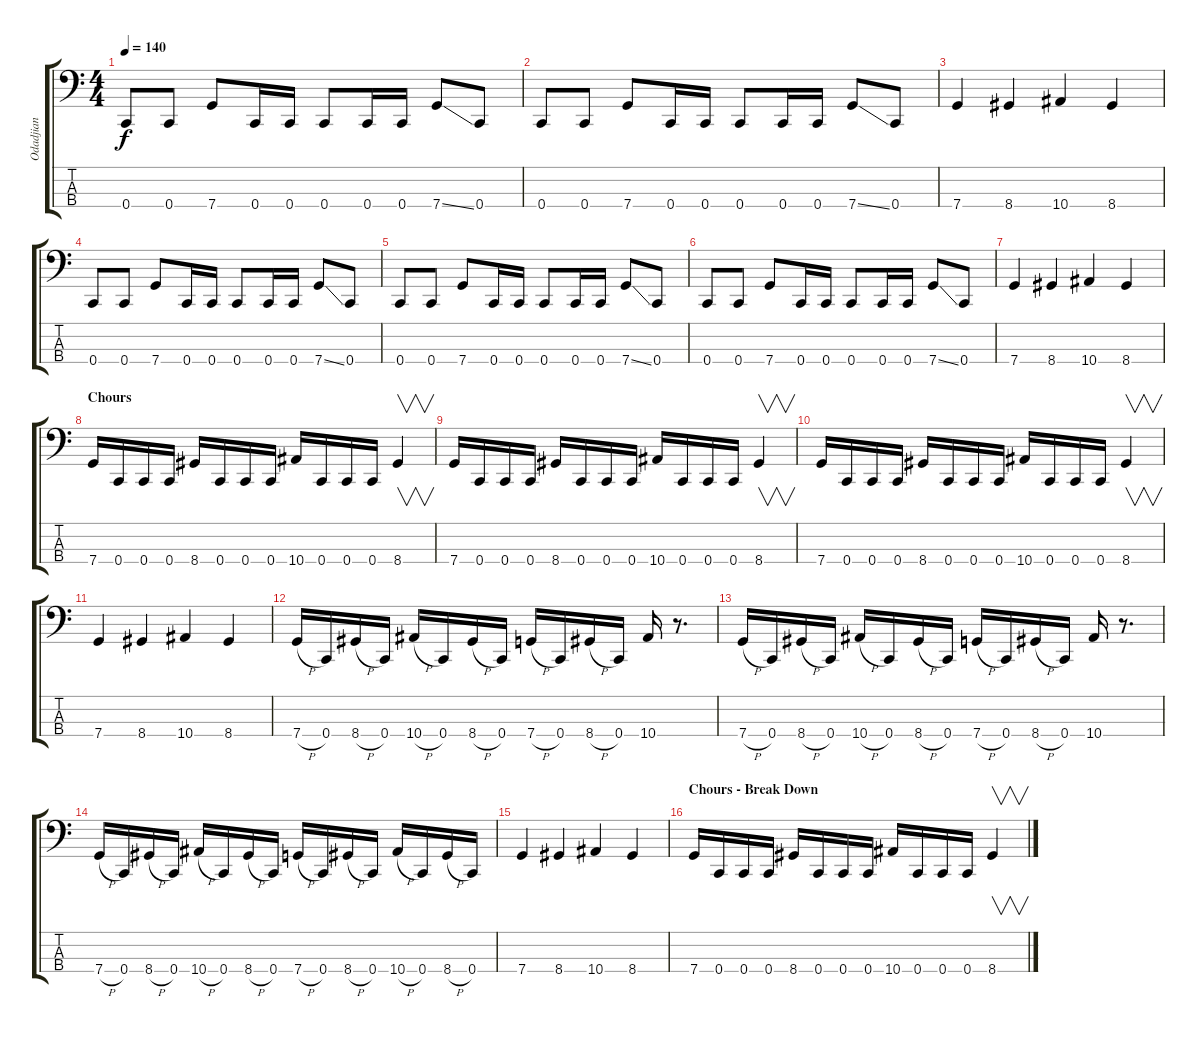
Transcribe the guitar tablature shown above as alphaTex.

\track ("Odadjian" "Odadjian") {instrument electricbasspick}
\staff {score tabs}
\tuning (F2 C2 G1 C1) {hide}
\ts (4 4)
\tempo 140
\clef f4
\ks c
0.4.8{dy f} 0.4.8 7.4.8 0.4.16 0.4.16 0.4.8 0.4.16 0.4.16 7.4{ss}.8 0.4.8 |
0.4.8 0.4.8 7.4.8 0.4.16 0.4.16 0.4.8 0.4.16 0.4.16 7.4{ss}.8 0.4.8 |
7.4.4 8.4.4 10.4.4 8.4.4 |
0.4.8 0.4.8 7.4.8 0.4.16 0.4.16 0.4.8 0.4.16 0.4.16 7.4{ss}.8 0.4.8 |
0.4.8 0.4.8 7.4.8 0.4.16 0.4.16 0.4.8 0.4.16 0.4.16 7.4{ss}.8 0.4.8 |
0.4.8 0.4.8 7.4.8 0.4.16 0.4.16 0.4.8 0.4.16 0.4.16 7.4{ss}.8 0.4.8 |
7.4.4 8.4.4 10.4.4 8.4.4 |
\section ("" "Chours")
7.4.16 0.4.16 0.4.16 0.4.16 8.4.16 0.4.16 0.4.16 0.4.16 10.4.16 0.4.16 0.4.16 0.4.16 8.4.4{v} |
7.4.16 0.4.16 0.4.16 0.4.16 8.4.16 0.4.16 0.4.16 0.4.16 10.4.16 0.4.16 0.4.16 0.4.16 8.4.4{v} |
7.4.16 0.4.16 0.4.16 0.4.16 8.4.16 0.4.16 0.4.16 0.4.16 10.4.16 0.4.16 0.4.16 0.4.16 8.4.4{v} |
7.4.4 8.4.4 10.4.4 8.4.4 |
7.4{h}.16 0.4.16 8.4{h}.16 0.4.16 10.4{h}.16 0.4.16 8.4{h}.16 0.4.16 7.4{h}.16 0.4.16 8.4{h}.16 0.4.16 10.4.16 r.8{d} |
7.4{h}.16 0.4.16 8.4{h}.16 0.4.16 10.4{h}.16 0.4.16 8.4{h}.16 0.4.16 7.4{h}.16 0.4.16 8.4{h}.16 0.4.16 10.4.16 r.8{d} |
7.4{h}.16 0.4.16 8.4{h}.16 0.4.16 10.4{h}.16 0.4.16 8.4{h}.16 0.4.16 7.4{h}.16 0.4.16 8.4{h}.16 0.4.16 10.4{h}.16 0.4.16 8.4{h}.16 0.4.16 |
7.4.4 8.4.4 10.4.4 8.4.4 |
\section ("" "Chours - Break Down")
7.4.16 0.4.16 0.4.16 0.4.16 8.4.16 0.4.16 0.4.16 0.4.16 10.4.16 0.4.16 0.4.16 0.4.16 8.4.4{v}
